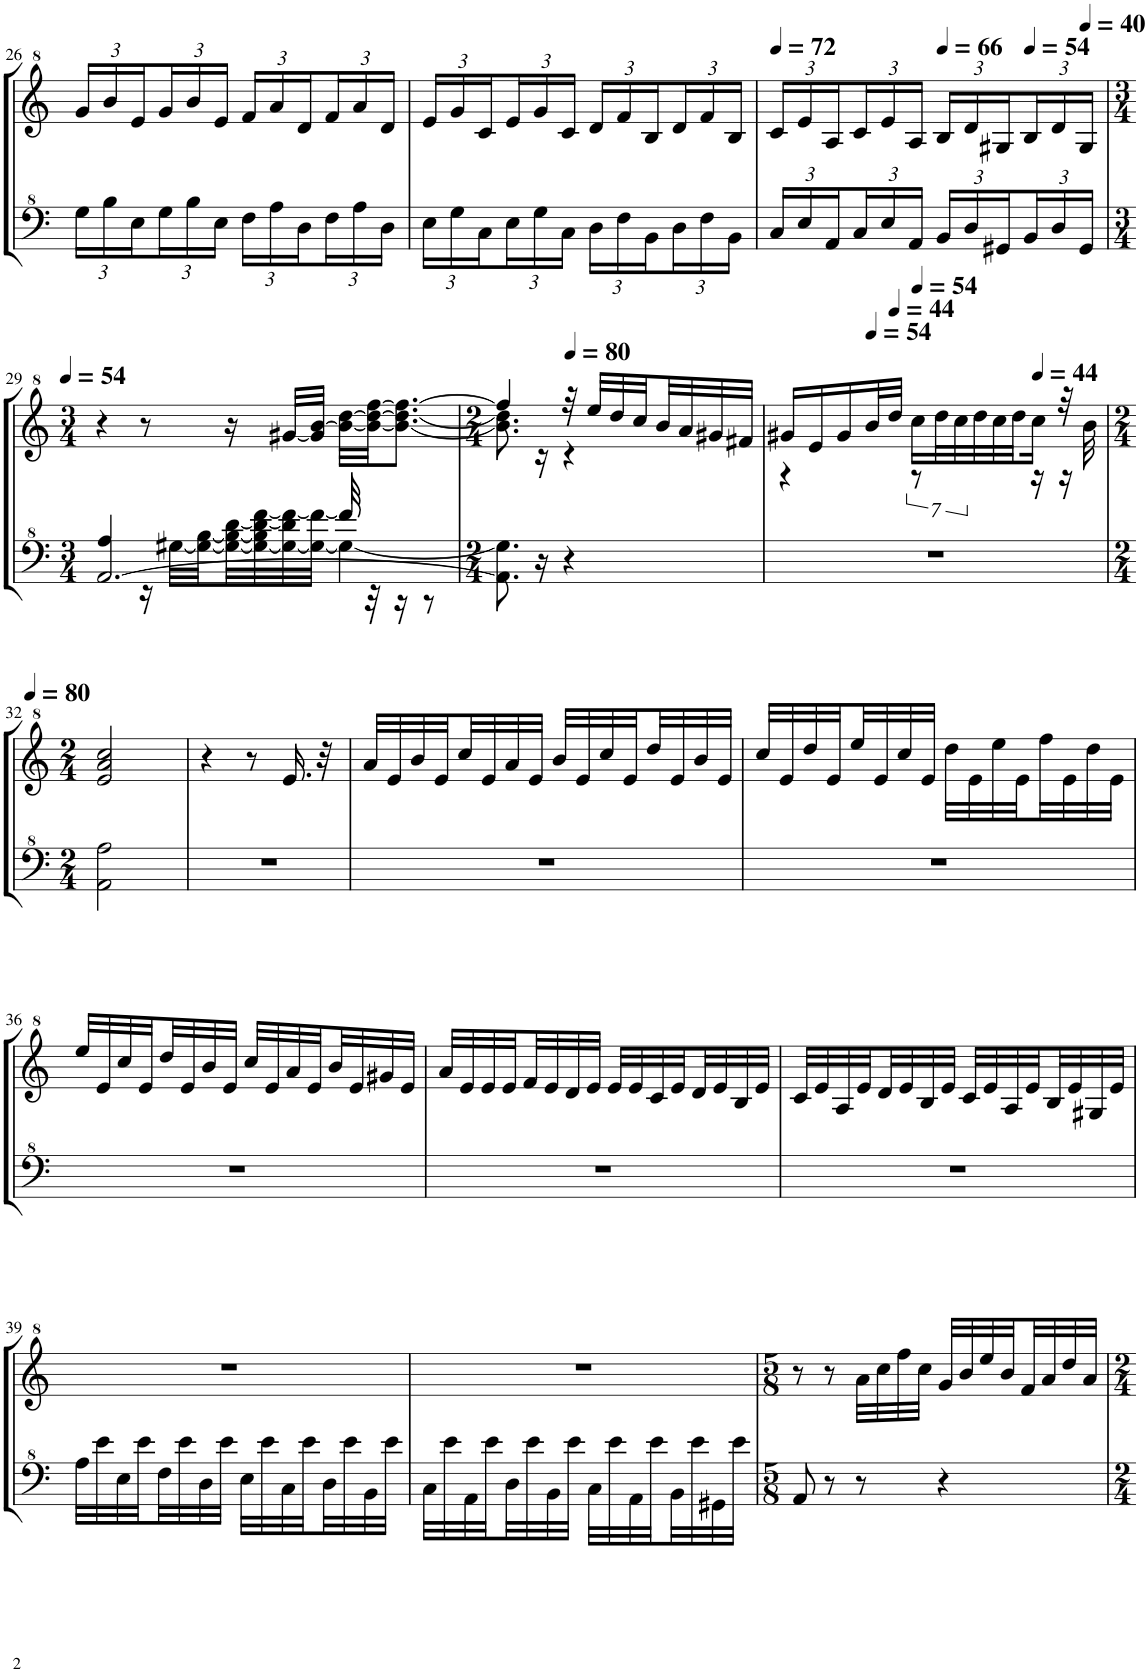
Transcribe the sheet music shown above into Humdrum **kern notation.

**kern	**kern
*part1	*part1
*staff2	*staff1
*I"Model III	*
!!LO:PB:g=z
*clefF^4	*clefG^2
*k[]	*k[]
*M2/4	*M2/4
*Xbrackettup	*Xbrackettup
=26	=26
24g\LL	24gg/LL
24b\	24bb/
24e\	24ee/
24g\	24gg/
24b\	24bb/
24e\JJ	24ee/JJ
24f\LL	24ff/LL
24a\	24aa/
24d\	24dd/
24f\	24ff/
24a\	24aa/
24d\JJ	24dd/JJ
=27	=27
24e\LL	24ee/LL
24g\	24gg/
24c\	24cc/
24e\	24ee/
24g\	24gg/
24c\JJ	24cc/JJ
24d\LL	24dd/LL
24f\	24ff/
24B\	24b/
24d\	24dd/
24f\	24ff/
24B\JJ	24b/JJ
=28	=28
*	*MM72
24c/LL	24cc/LL
24e/	24ee/
24A/	24a/
24c/	24cc/
24e/	24ee/
24A/JJ	24a/JJ
*	*MM66
24B/LL	24b/LL
24d/	24dd/
24G#X/	24g#X/
*	*MM54
24B/	24b/
24d/	24dd/
*	*MM40
24G#/JJ	24g#/JJ
!!LO:LB:g=z
=29	=29
*M3/4	*M3/4
*	*MM54
*^	*
*	*^	*
[2.A/	4ryy	4a/	4r
.	16r	4ryy	8r
.	[32g#X\LLL	.	.
.	32g#\_ [32b\	.	.
.	32g#\_ 32b\_ [32dd\	.	16r
.	32g#\_ 32b\] 32dd\_ [32ff\	.	.
.	32g#\_ 32dd\] 32ff\_	.	[32gg#X/LLL
.	32g#\_ 32ff\_JJJ	.	32gg#/] [32bb/JJJ
.	4g#\_	32ff/]	32bb\_ [32ddd\LLL
.	.	32r	32bb\_ 32ddd\_ [32fff\JJ
.	.	16r	8.bb\_ 8.ddd\_ 8.fff\_J
.	.	8r	.
*v	*v	*v	*
=30	=30
*M2/4	*M2/4
*	*^
8.A\] 8.g#\]	4fff/]	8.bb\] 8.ddd\]
16r	.	16r
*	*MM80	*
4r	32r	4r
.	32eee/LLL	.
.	32ddd/	.
.	32ccc/	.
.	32bb/	.
.	32aa/	.
.	32gg#X/	.
.	32ff#X/JJJ	.
=31	=31	=31
2r	16gg#X/LL	4r
.	16ee/	.
.	16gg#/	.
*	*MM54	*
.	32bb/L	.
*	*MM44	*
.	32ddd/JJJ	.
*	*brackettup	*
*	*MM54	*
.	28ccc\LL	8r
.	56ddd\L	.
.	56ccc\	.
.	56ddd\	.
.	56ccc\	.
.	56ddd\J	.
*	*MM44	*
.	16ccc\JJ	16r
.	32r	16r
.	32bb\	.
*	*v	*v
!!LO:LB:g=z
=32	=32
*M2/4	*M2/4
*	*MM80
2A\ 2a\	2ee/ 2aa/ 2ccc/
=33	=33
2r	4r
.	8r
.	16.ee/
.	32r
=34	=34
2r	32aa/LLL
.	32ee/
.	32bb/
.	32ee/
.	32ccc/
.	32ee/
.	32aa/
.	32ee/JJJ
.	32bb/LLL
.	32ee/
.	32ccc/
.	32ee/
.	32ddd/
.	32ee/
.	32bb/
.	32ee/JJJ
=35	=35
2r	32ccc/LLL
.	32ee/
.	32ddd/
.	32ee/
.	32eee/
.	32ee/
.	32ccc/
.	32ee/JJJ
.	32ddd\LLL
.	32ee\
.	32eee\
.	32ee\
.	32fff\
.	32ee\
.	32ddd\
.	32ee\JJJ
!!LO:LB:g=z
=36	=36
2r	32eee/LLL
.	32ee/
.	32ccc/
.	32ee/
.	32ddd/
.	32ee/
.	32bb/
.	32ee/JJJ
.	32ccc/LLL
.	32ee/
.	32aa/
.	32ee/
.	32bb/
.	32ee/
.	32gg#X/
.	32ee/JJJ
=37	=37
2r	32aa/LLL
.	32ee/
.	32ee/
.	32ee/
.	32ff/
.	32ee/
.	32dd/
.	32ee/JJJ
.	32ee/LLL
.	32ee/
.	32cc/
.	32ee/
.	32dd/
.	32ee/
.	32b/
.	32ee/JJJ
=38	=38
2r	32cc/LLL
.	32ee/
.	32a/
.	32ee/
.	32dd/
.	32ee/
.	32b/
.	32ee/JJJ
.	32cc/LLL
.	32ee/
.	32a/
.	32ee/
.	32b/
.	32ee/
.	32g#X/
.	32ee/JJJ
!!LO:LB:g=z
=39	=39
32a\LLL	2r
32ee\	.
32e\	.
32ee\	.
32f\	.
32ee\	.
32d\	.
32ee\JJJ	.
32e\LLL	.
32ee\	.
32c\	.
32ee\	.
32d\	.
32ee\	.
32B\	.
32ee\JJJ	.
=40	=40
32c\LLL	2r
32ee\	.
32A\	.
32ee\	.
32d\	.
32ee\	.
32B\	.
32ee\JJJ	.
32c\LLL	.
32ee\	.
32A\	.
32ee\	.
32B\	.
32ee\	.
32G#X\	.
32ee\JJJ	.
=41	=41
*M5/8	*M5/8
8A/	8r
8r	8r
8r	32aa\LLL
.	32ccc\
.	32fff\
.	32ccc\JJJ
4r	32gg/LLL
.	32bb/
.	32eee/
.	32bb/
.	32ff/
.	32aa/
.	32ddd/
.	32aa/JJJ
=	=
*-	*-
